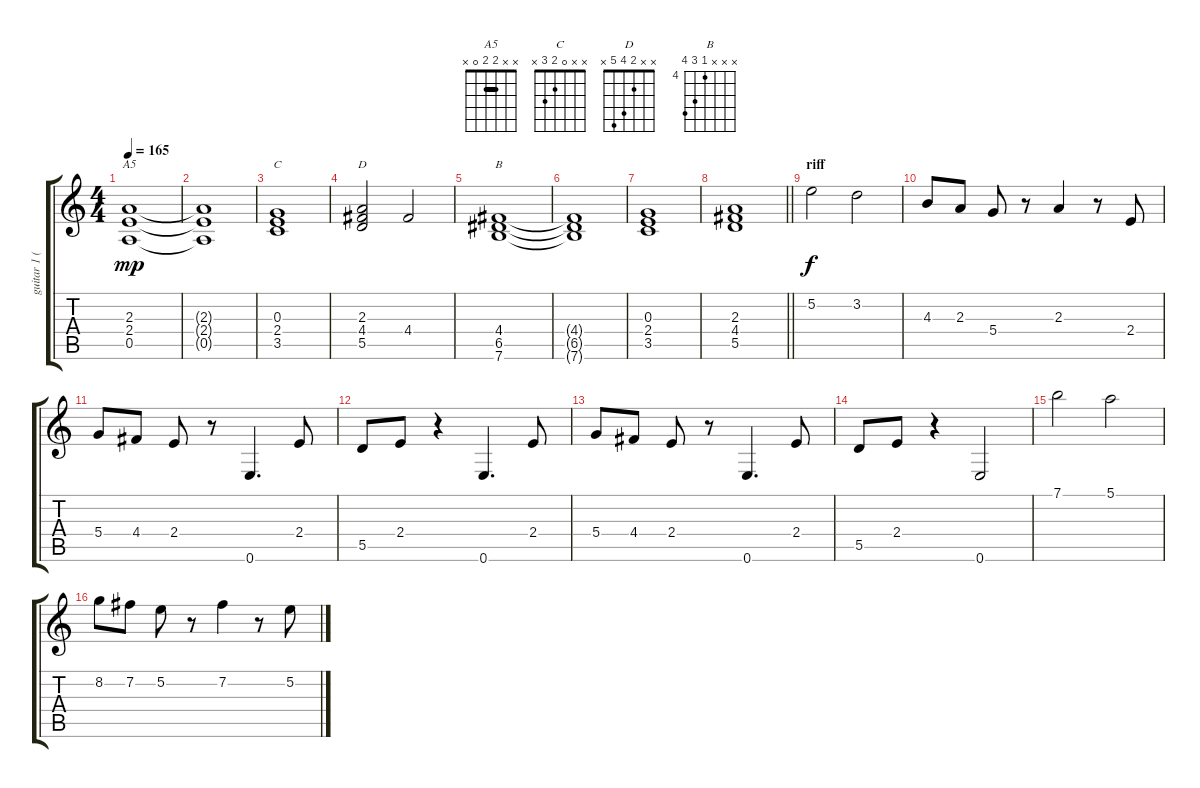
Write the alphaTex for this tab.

\track ("guitar 1 (Blackmore)" "guitar 1 (") {instrument distortionguitar}
\staff {score tabs}
\tuning (E4 B3 G3 D3 A2 E2) {hide}
\chord ("A5" x x 2 2 0 x) {barre 2}
\chord ("C" x x 0 2 3 x)
\chord ("D" x x 2 4 5 x)
\chord ("B" x x x 4 6 7) {firstfret 4}
\ts (4 4)
\tempo 165
\clef g2
\ks c
(2.3 2.4 0.5).1{ch "A5" dy mp} |
(2.3{t} 2.4{t} 0.5{t}).1 |
(0.3 2.4 3.5).1{ch "C"} |
(2.3 4.4 5.5).2{ch "D"} 4.4.2 |
(4.4 6.5 7.6).1{ch "B"} |
(4.4{t} 6.5{t} 7.6{t}).1 |
(0.3 2.4 3.5).1 |
\barLineRight lightlight
(2.3 4.4 5.5).1 |
\section ("" "riff")
5.2.2{dy f} 3.2.2 |
4.3.8 2.3.8 5.4.8 r.8 2.3.4 r.8 2.4.8 |
5.4.8 4.4.8 2.4.8 r.8 0.6.4{d} 2.4.8 |
5.5.8 2.4.8 r.4 0.6.4{d} 2.4.8 |
5.4.8 4.4.8 2.4.8 r.8 0.6.4{d} 2.4.8 |
5.5.8 2.4.8 r.4 0.6.2 |
7.1.2 5.1.2 |
8.2.8 7.2.8 5.2.8 r.8 7.2.4 r.8 5.2.8
